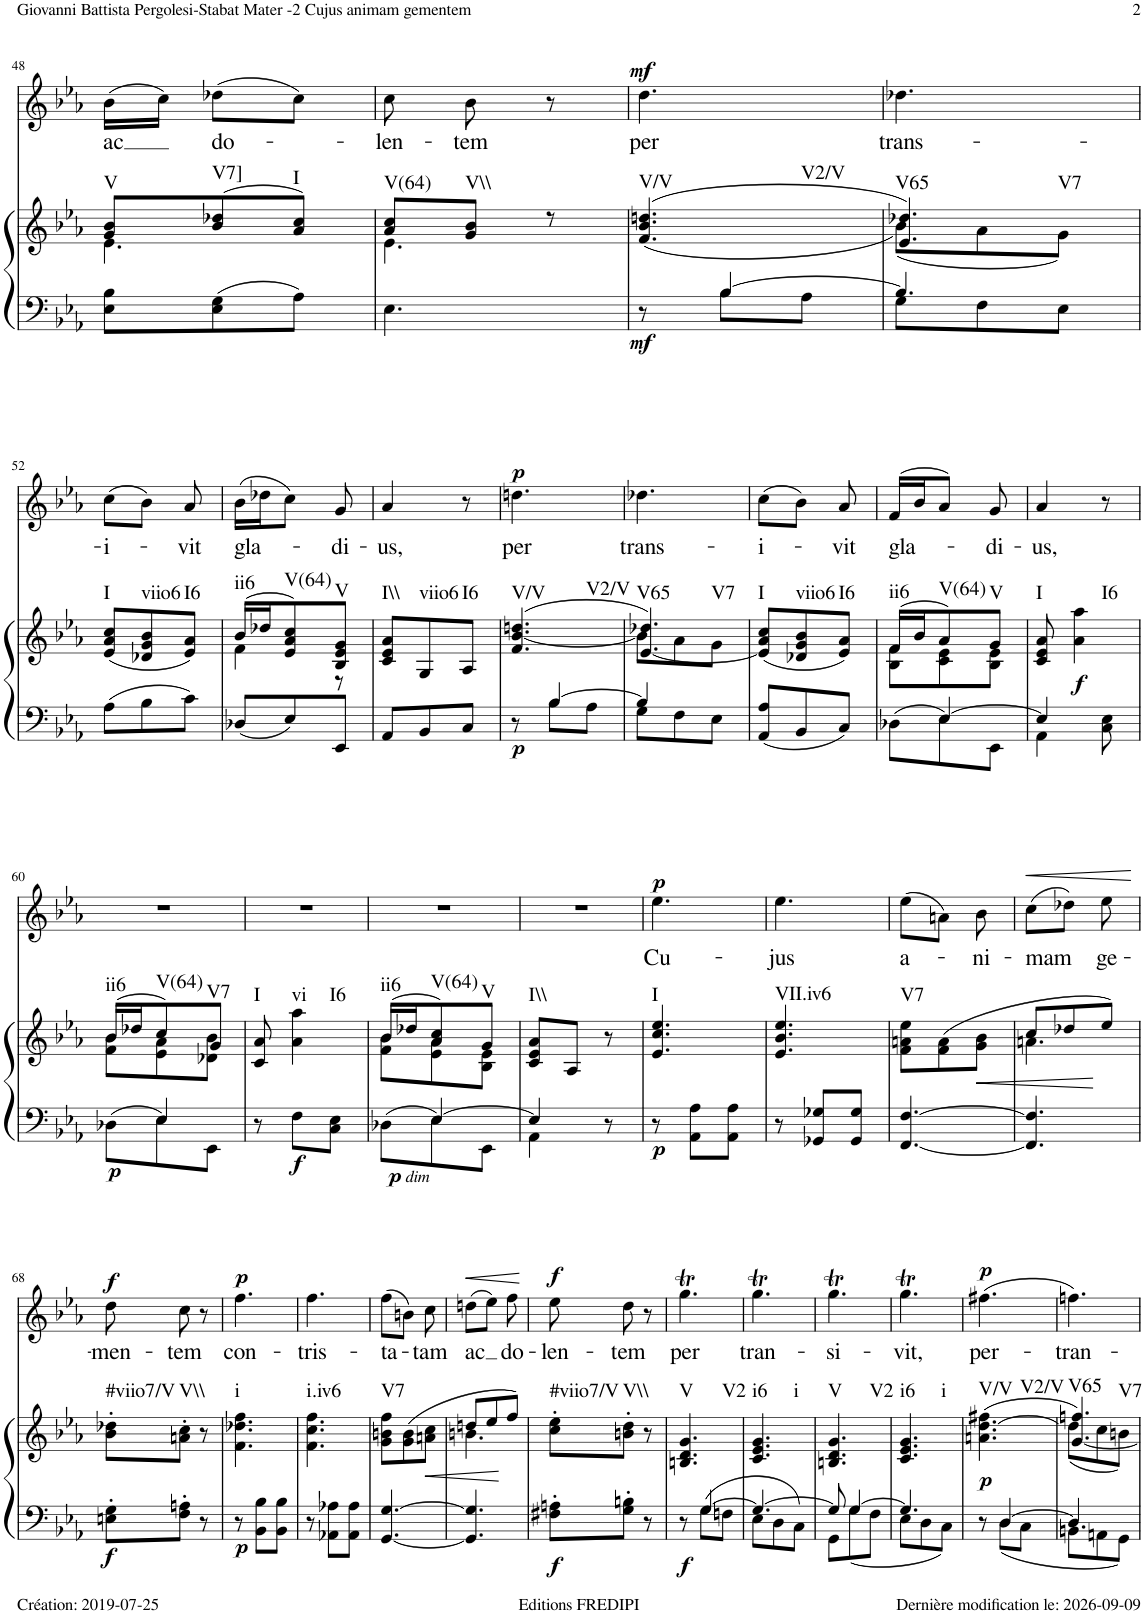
**kern	**kern	**dynam	**harte	**kern	**text	**dynam
*part2	*part2	*part2	*part2	*part1	*part1	*part1
*staff3	*staff2	*staff2/3	*	*staff1	*staff1	*staff1
*I"Violino I/II Viola Violoncello Contrabasso e organo	*	*	*	*I"Soprano	*	*
!!LO:PB:g=z
*clefF4	*clefG2	*	*	*clefG2	*	*
*k[b-e-a-]	*k[b-e-a-]	*	*	*k[b-e-a-]	*	*
*M3/8	*M3/8	*	*	*M3/8	*	*
=48	=48	=48	=48	=48	=48	=48
*	*^	*	*	*	*	*
!	!	!	!	!LO:H:kt=V	!	!LO:LY:b	!
8E-\ 8B-\L	8g/ 8b-/L	4.e-\	.	N	(>16b-\LL	ac	.
.	.	.	.	.	16cc\JJ)	.	.
!	!	!	!	!LO:H:kt=V7]	!	!LO:LY:b	!
8E-\ 8G\	(8b-/ 8dd-X/	.	.	N	(>8dd-X\L	do-	.
!	!	!	!	!LO:H:kt=I	!	!	!
8A-\J	8a-/ 8cc/J)	.	.	N	8cc\J)	.	.
=49	=49	=49	=49	=49	=49	=49	=49
!	!	!	!	!LO:H:kt=V(64)	!	!LO:LY:b	!
4.E-\	8a-/ 8cc/L	4.e-\	.	N	8cc\	-len-	.
!	!	!	!	!LO:H:kt=V\\	!	!LO:LY:b	!
.	8g/ 8b-/J	.	.	N	8b-\	-tem	.
.	8r	.	.	.	8r	.	.
*	*v	*v	*	*	*	*	*
=50	=50	=50	=50	=50	=50	=50
*^	*	*	*	*	*	*
!	!	!	!LO:DY:b=2	!LO:H:n=1:kt=V/V	!	!LO:LY:b	!LO:DY:a
!	!	!	!	!LO:H:n=2:kt=V2/V	!	!	!
8r	8ryy	(>(4.f/ 4.b-/ 4.ddn/	mf	N N	4.dd\	per	mf
[>4B-/	8B-\L	.	.	.	.	.	.
.	8A-\J	.	.	.	.	.	.
=51	=51	=51	=51	=51	=51	=51	=51
*	*	*^	*	*	*	*	*
!	!	!	!	!	!LO:H:n=1:kt=V65	!	!LO:LY:b	!
!	!	!	!	!	!LO:H:n=2:kt=V7	!	!	!
4.B-/]	8G\L	4.e-/ 4.dd-X/)	(<8b-\L)	.	N N	4.dd-X\	trans-	.
.	8F\	.	8a-\	.	.	.	.	.
.	8E-\J	.	8g\J)	.	.	.	.	.
!!LO:LB:g=z
=52	=52	=52	=52	=52	=52	=52	=52	=52
!	!	!	!	!	!LO:H:kt=I	!	!LO:LY:b	!
*v	*v	*	*	*	*	*	*	*
*	*v	*v	*	*	*	*	*
8A-\L	(8e-/ 8a-/ 8cc/L	.	N	(>8cc\L	-i-	.
!	!	!	!LO:H:kt=viio6	!	!	!
8B-\	8d-X/ 8g/ 8b-/	.	N	8b-\J)	.	.
!	!	!	!LO:H:kt=I6	!	!LO:LY:b	!
8c\J	8e-/ 8a-/J)	.	N	8a-/	-vit	.
=53	=53	=53	=53	=53	=53	=53
*	*^	*	*	*	*	*
!	!	!	!	!LO:H:kt=ii6	!	!LO:LY:b	!
8D-X/L	(>16b-/LL	4f\	.	N	(>16b-\LL	gla-	.
.	16dd-X/J	.	.	.	16dd-X\J	.	.
!	!	!	!	!LO:H:kt=V(64)	!	!	!
8E-/	8e-/ 8a-/ 8cc/)	.	.	N	8cc\J)	.	.
!	!	!	!	!LO:H:kt=V	!	!LO:LY:b	!
8EE-/J	8B-/ 8e-/ 8g/J	8r	.	N	8g/	-di-	.
=54	=54	=54	=54	=54	=54	=54	=54
!	!	!	!	!LO:H:kt=I\\	!	!LO:LY:b	!
*	*v	*v	*	*	*	*	*
8AA-/L	8c/ 8e-/ 8a-/L	.	N	4a-/	-us,	.
!	!	!	!LO:H:kt=viio6	!	!	!
8BB-/	8G/	.	N	.	.	.
!	!	!	!LO:H:kt=I6	!	!	!
8C/J	8A-/J	.	N	8r	.	.
=55	=55	=55	=55	=55	=55	=55
*^	*	*	*	*	*	*
!	!	!	!LO:DY:b=2	!LO:H:n=1:kt=V/V	!	!LO:LY:b	!LO:DY:a
!	!	!	!	!LO:H:n=2:kt=V2/V	!	!	!
8r	8ryy	(>4.f/ [<4.b-/ 4.ddn/	p	N N	4.ddn\	per	p
[>4B-/	8B-\L	.	.	.	.	.	.
.	8A-\J	.	.	.	.	.	.
=56	=56	=56	=56	=56	=56	=56	=56
*	*	*^	*	*	*	*	*
!	!	!	!	!	!LO:H:n=1:kt=V65	!	!LO:LY:b	!
!	!	!	!	!	!LO:H:n=2:kt=V7	!	!	!
4B-/]	8G\L	[<4.e-/ 4.dd-X/)	8b-\L]	.	N N	4.dd-X\	trans-	.
.	8F\	.	8a-\	.	.	.	.	.
8ryy	8E-\J	.	8g\J	.	.	.	.	.
=57	=57	=57	=57	=57	=57	=57	=57	=57
!	!	!	!	!	!LO:H:kt=I	!	!LO:LY:b	!
*v	*v	*	*	*	*	*	*	*
*	*v	*v	*	*	*	*	*
8AA-/ 8A-/L	(<8e-/] 8a-/ 8cc/L	.	N	(>8cc\L	-i-	.
!	!	!	!LO:H:kt=viio6	!	!	!
8BB-/	8d-X/ 8g/ 8b-/	.	N	8b-\J)	.	.
!	!	!	!LO:H:kt=I6	!	!LO:LY:b	!
8C/J	8e-/ 8a-/J)	.	N	8a-/	-vit	.
=58	=58	=58	=58	=58	=58	=58
*^	*^	*	*	*	*	*
!	!	!	!	!	!LO:H:kt=ii6	!	!LO:LY:b	!
8ryy	8D-X\L	(>16f/LL	8B-\ 8f\L	.	N	(>16f/LL	gla-	.
.	.	16b-/J	.	.	.	16b-/J	.	.
!	!	!	!	!	!LO:H:kt=V(64)	!	!	!
[>4E-/	8E-\	8a-/)	8c\ 8e-\	.	N	8a-/J)	.	.
!	!	!	!	!	!LO:H:kt=V	!	!LO:LY:b	!
.	8EE-\J	8g/J	8B-\ 8e-\J	.	N	8g/	-di-	.
=59	=59	=59	=59	=59	=59	=59	=59	=59
!	!	!	!	!	!LO:H:kt=I	!	!LO:LY:b	!
*	*	*v	*v	*	*	*	*	*
4E-/]	4AA-\	8c/ 8e-/ 8a-/	.	N	4a-/	-us,	.
!	!	!	!LO:DY:b	!LO:H:kt=I6	!	!	!
.	.	4a-\ 4aa-\	f	N	.	.	.
8ryy	8C\ 8E-\	.	.	.	8r	.	.
!!LO:LB:g=z
=60	=60	=60	=60	=60	=60	=60	=60
*	*	*^	*	*	*	*	*
!	!	!	!	!LO:DY:b=2	!LO:H:kt=ii6	!	!	!
8ryy	8D-X\L	(>16b-/LL	8f\ 8b-\L	p	N	4.r	.	.
.	.	16dd-X/J	.	.	.	.	.	.
!	!	!	!	!	!LO:H:kt=V(64)	!	!	!
4E-/	8E-\	8cc/)	8e-\ 8a-\	.	N	.	.	.
!	!	!	!	!	!LO:H:kt=V7	!	!	!
.	8EE-\J	8g/J	8d-X\ 8b-\J	.	N	.	.	.
=61	=61	=61	=61	=61	=61	=61	=61	=61
!	!	!	!	!	!LO:H:kt=I	!	!	!
*v	*v	*	*	*	*	*	*	*
*	*v	*v	*	*	*	*	*
8r	8c/ 8a-/	.	N	4.r	.	.
!	!	!LO:DY:b=2	!LO:H:n=1:kt=vi	!	!	!
!	!	!	!LO:H:n=2:kt=I6	!	!	!
8F\L	4a-\ 4aa-\	f	N N	.	.	.
8C\ 8E-\J	.	.	.	.	.	.
=62	=62	=62	=62	=62	=62	=62
*^	*^	*	*	*	*	*
!	!	!	!	!	!LO:H:kt=ii6	!	!	!
8ryy	8D-X\L	(>16b-/LL	8f\ 8b-\L	.	N	4.r	.	.
!	!	!	!	!LO:DY:b	!	!	!	!
!	!	!	!	!LO:DY:n=1:b	!	!	!	!
.	.	16dd-X/J	.	p other-dynamics	.	.	.	.
!	!	!	!	!	!LO:H:kt=V(64)	!	!	!
[>4E-/	8E-\	8a-/ 8cc/)	8e-\ 8a-\	.	N	.	.	.
!	!	!	!	!	!LO:H:kt=V	!	!	!
.	8EE-\J	8g/J	8B-\ 8e-\J	.	N	.	.	.
=63	=63	=63	=63	=63	=63	=63	=63	=63
!	!	!	!	!	!LO:H:kt=I\\	!	!	!
*	*	*v	*v	*	*	*	*	*
4E-/]	4AA-\	8c/ 8e-/ 8a-/L	.	N	4.r	.	.
.	.	8A-/J	.	.	.	.	.
8r	8ryy	8r	.	.	.	.	.
=64	=64	=64	=64	=64	=64	=64	=64
!	!	!	!LO:DY:b=2	!LO:H:kt=I	!	!LO:LY:b	!LO:DY:a
*v	*v	*	*	*	*	*	*
8r	4.e-/ 4.cc/ 4.ee-/	p	N	4.ee-\	Cu-	p
8AA-\ 8A-\L	.	.	.	.	.	.
8AA-\ 8A-\J	.	.	.	.	.	.
=65	=65	=65	=65	=65	=65	=65
!	!	!	!LO:H:kt=VII.iv6	!	!LO:LY:b	!
8r	4.e-/ 4.b-/ 4.ee-/	.	N	4.ee-\	-jus	.
8GG-X/ 8G-X/L	.	.	.	.	.	.
8GG-/ 8G-/J	.	.	.	.	.	.
=66	=66	=66	=66	=66	=66	=66
!	!	!	!LO:H:kt=V7	!	!LO:LY:b	!
[<4.FF/ [>4.F/	8f\ 8an\ 8ee-\L	.	N	(>8ee-\L	a-	.
.	(8f\ 8a\	.	.	8an\J)	.	.
!	!	!LO:HP:b	!	!	!LO:LY:b	!
.	8g\ 8b-\J	<	.	8b-\	-ni-	.
=67	=67	=67	=67	=67	=67	=67
*	*^	*	*	*	*	*
!	!	!	!	!	!	!LO:LY:b	!LO:HP:b
4.FF/] 4.F/]	8cc/L	4.an\	.	.	(>8cc\L	-mam	<
.	8dd-X/	.	.	.	8dd-X\J)	.	.
!	!	!	!	!	!	!LO:LY:b	!
.	8ee-/J)	.	[	.	8ee-\	ge-	.
*	*v	*v	*	*	*	*	*
.	.	.	.	.	.	[
!!LO:LB:g=z
=68	=68	=68	=68	=68	=68	=68
!	!	!LO:DY:b=2	!LO:H:kt=#viio7/V	!	!LO:LY:b	!LO:DY:a
8En\'> 8G\'>L	8b-\'> 8dd-X\'>L	f	N	8dd\	-men-	f
!	!	!	!LO:H:kt=V\\	!	!LO:LY:b	!
8F\'> 8An\'>J	8an\'> 8cc\'>J	.	N	8cc\	-tem	.
8r	8r	.	.	8r	.	.
=69	=69	=69	=69	=69	=69	=69
!	!	!LO:DY:b=2	!LO:H:kt=i	!	!LO:LY:b	!LO:DY:a
8r	4.f\ 4.dd-X\ 4.ff\	p	N	4.ff\	con-	p
8BB-\ 8B-\L	.	.	.	.	.	.
8BB-\ 8B-\J	.	.	.	.	.	.
=70	=70	=70	=70	=70	=70	=70
!	!	!	!LO:H:kt=i.iv6	!	!LO:LY:b	!
8r	4.f\ 4.cc\ 4.ff\	.	N	4.ff\	-tris-	.
8AA-X\ 8A-X\L	.	.	.	.	.	.
8AA-\ 8A-\J	.	.	.	.	.	.
=71	=71	=71	=71	=71	=71	=71
!	!	!	!LO:H:kt=V7	!	!LO:LY:b	!
[<4.GG/ [>4.G/	8g\ 8bn\ 8ff\L	.	N	(>8ff\L	-ta-	.
.	(>8g\ 8b\	.	.	8bn\J)	.	.
!	!	!LO:HP:b	!	!	!LO:LY:b	!
.	8an\ 8cc\J	<	.	8cc\	-tam	.
=72	=72	=72	=72	=72	=72	=72
*	*^	*	*	*	*	*
!	!	!	!	!	!	!LO:LY:b	!LO:HP:b
4.GG/] 4.G/]	8ddn/L	4.bn\	.	.	(>8ddn\L	ac	<
.	8ee-/	.	.	.	8ee-\J)	.	.
!	!	!	!	!	!	!LO:LY:b	!
.	8ff/J)	.	[	.	8ff\	do-	.
*	*v	*v	*	*	*	*	*
.	.	.	.	.	.	[
=73	=73	=73	=73	=73	=73	=73
!	!	!LO:DY:b=2	!LO:H:kt=#viio7/V	!	!LO:LY:b	!LO:DY:a
8F#X\'> 8An\'>L	8cc\'> 8ee-\'>L	f	N	8ee-\	-len-	f
!	!	!	!LO:H:kt=V\\	!	!LO:LY:b	!
8G\'> 8Bn\'>J	8bn\'> 8dd\'>J	.	N	8dd\	-tem	.
8r	8r	.	.	8r	.	.
=74	=74	=74	=74	=74	=74	=74
*^	*	*	*	*	*	*
!	!	!	!LO:DY:b=2	!LO:H:n=1:kt=V	!	!LO:LY:b	!
!	!	!	!	!LO:H:n=2:kt=V2	!	!	!
8r	8ryy	4.Bn/ 4.d/ 4.g/	f	N N	4.ggt\	per	.
8G\L	[>4G/	.	.	.	.	.	.
8Fn\J	.	.	.	.	.	.	.
=75	=75	=75	=75	=75	=75	=75	=75
!	!	!	!	!LO:H:n=1:kt=i6	!	!LO:LY:b	!
!	!	!	!	!LO:H:n=2:kt=i	!	!	!
8E-\L	4.G/_	4.c/ 4.e-/ 4.g/	.	N N	4.ggt\	tran-	.
8D\	.	.	.	.	.	.	.
8C\J	.	.	.	.	.	.	.
=76	=76	=76	=76	=76	=76	=76	=76
!	!	!	!	!LO:H:n=1:kt=V	!	!LO:LY:b	!
!	!	!	!	!LO:H:n=2:kt=V2	!	!	!
8GG\L	8G/]	4.Bn/ 4.d/ 4.g/	.	N N	4.ggt\	-si-	.
8G\	[>4G/	.	.	.	.	.	.
8F\J	.	.	.	.	.	.	.
=77	=77	=77	=77	=77	=77	=77	=77
!	!	!	!	!LO:H:n=1:kt=i6	!	!LO:LY:b	!
!	!	!	!	!LO:H:n=2:kt=i	!	!	!
8E-\L	4.G/]	4.c/ 4.e-/ 4.g/	.	N N	4.ggt\	-vit,	.
8D\	.	.	.	.	.	.	.
8C\J	.	.	.	.	.	.	.
=78	=78	=78	=78	=78	=78	=78	=78
!	!	!	!LO:DY:b	!LO:H:n=1:kt=V/V	!	!LO:LY:b	!LO:DY:a
!	!	!	!	!LO:H:n=2:kt=V2/V	!	!	!
8r	8ryy	(>4.an\ [>4.dd\ 4.ff#X\	p	N N	(>4.ff#X\	per-	p
8D\L	[>4D/	.	.	.	.	.	.
8C\J	.	.	.	.	.	.	.
=79	=79	=79	=79	=79	=79	=79	=79
*	*	*^	*	*	*	*	*
!	!	!	!	!	!LO:H:n=1:kt=V65	!	!LO:LY:b	!
!	!	!	!	!	!LO:H:n=2:kt=V7	!	!	!
8BBn\L	4.D/]	[<4.g/ 4.ffn/)	(8dd\L]	.	N N	4.ffn\)	-tran-	.
8AAn\	.	.	8cc\	.	.	.	.	.
8GG\J	.	.	8bn\J)	.	.	.	.	.
*v	*v	*	*	*	*	*	*	*
*	*v	*v	*	*	*	*	*
=	=	=	=	=	=	=
*-	*-	*-	*-	*-	*-	*-
